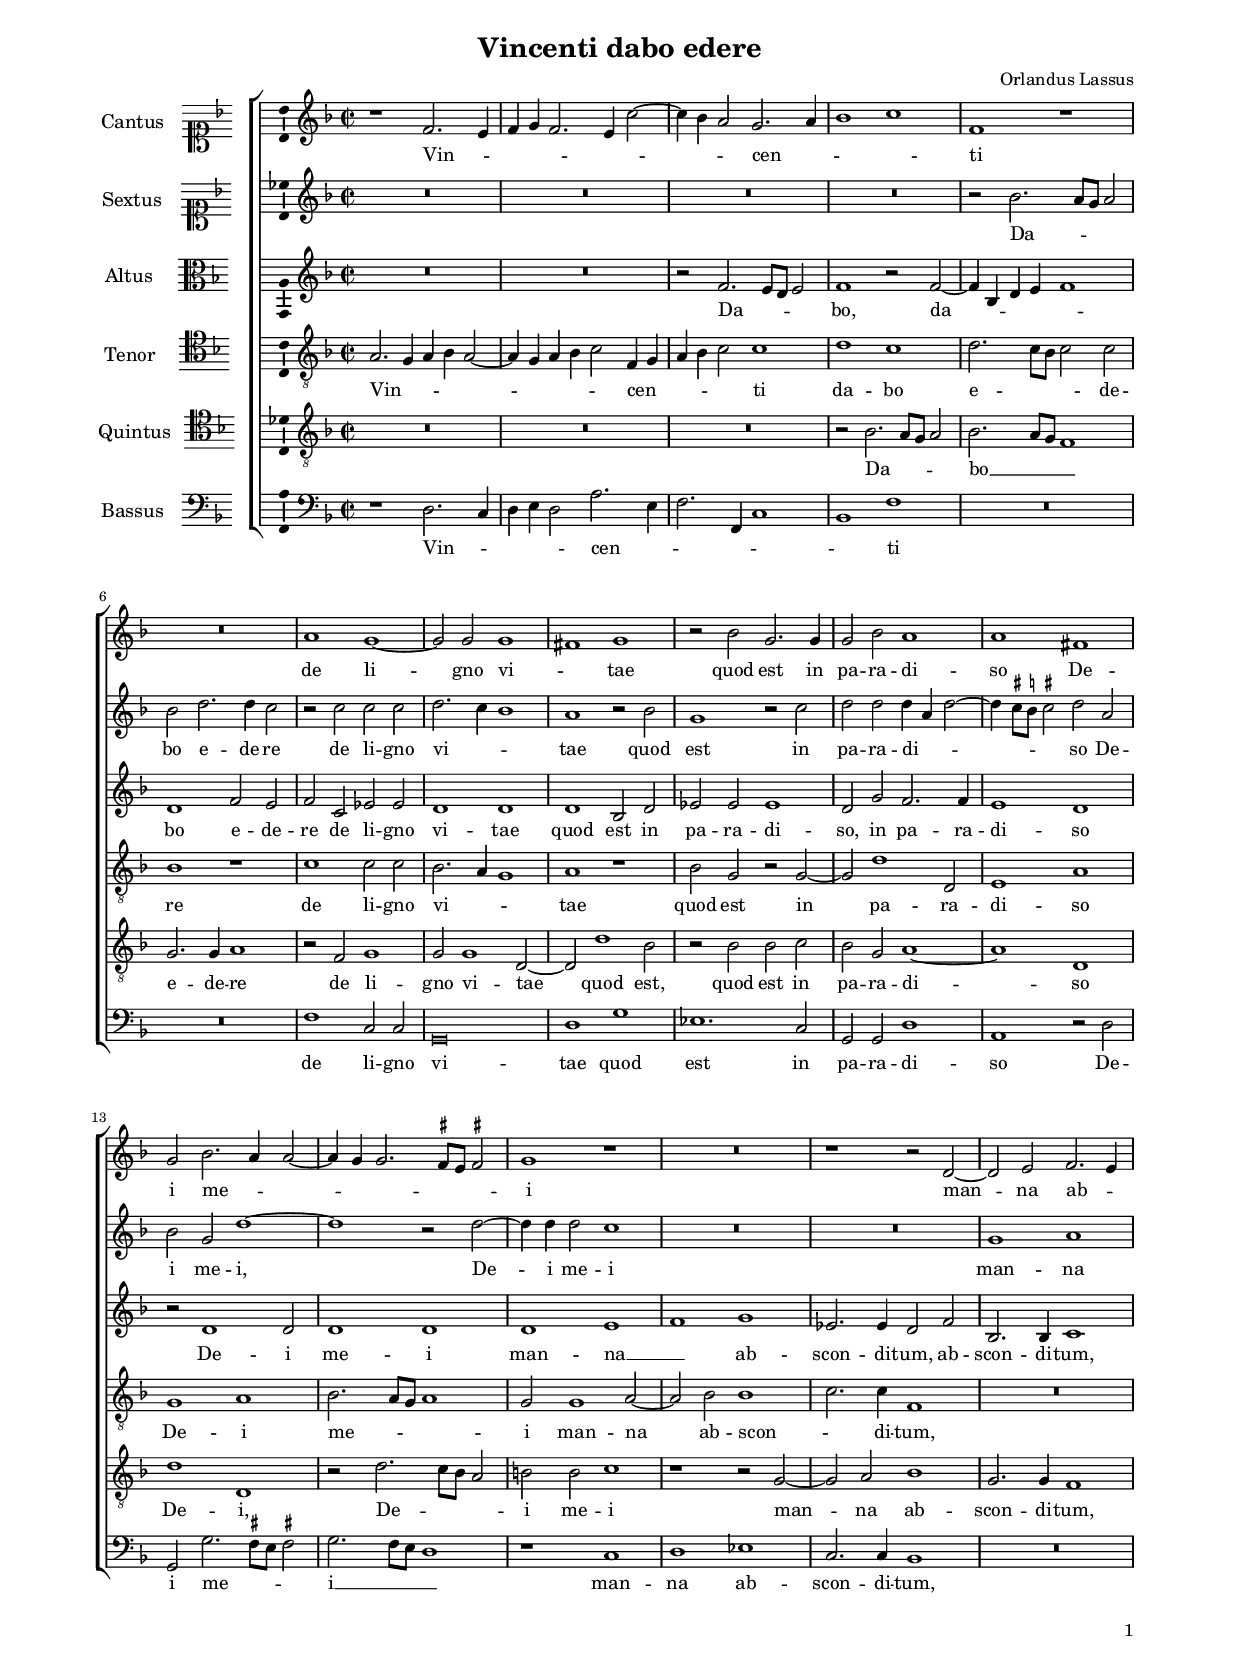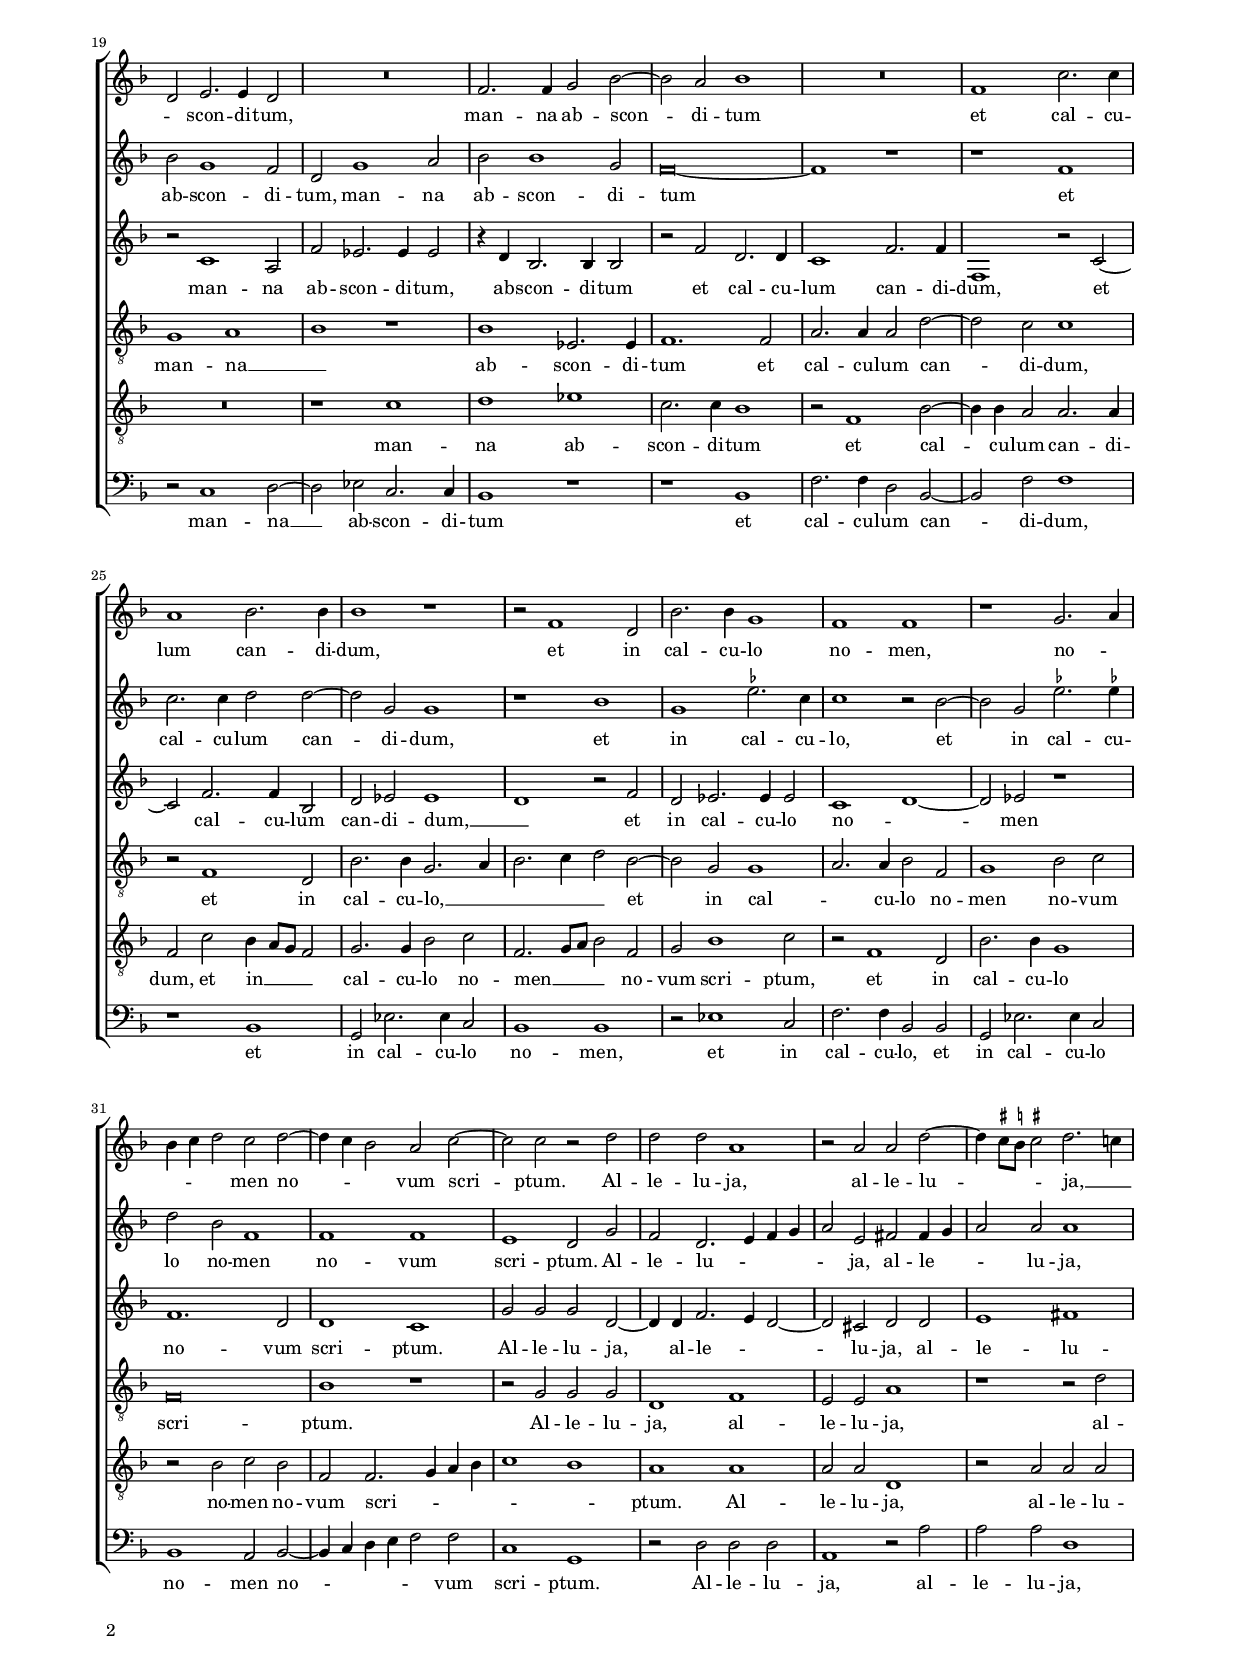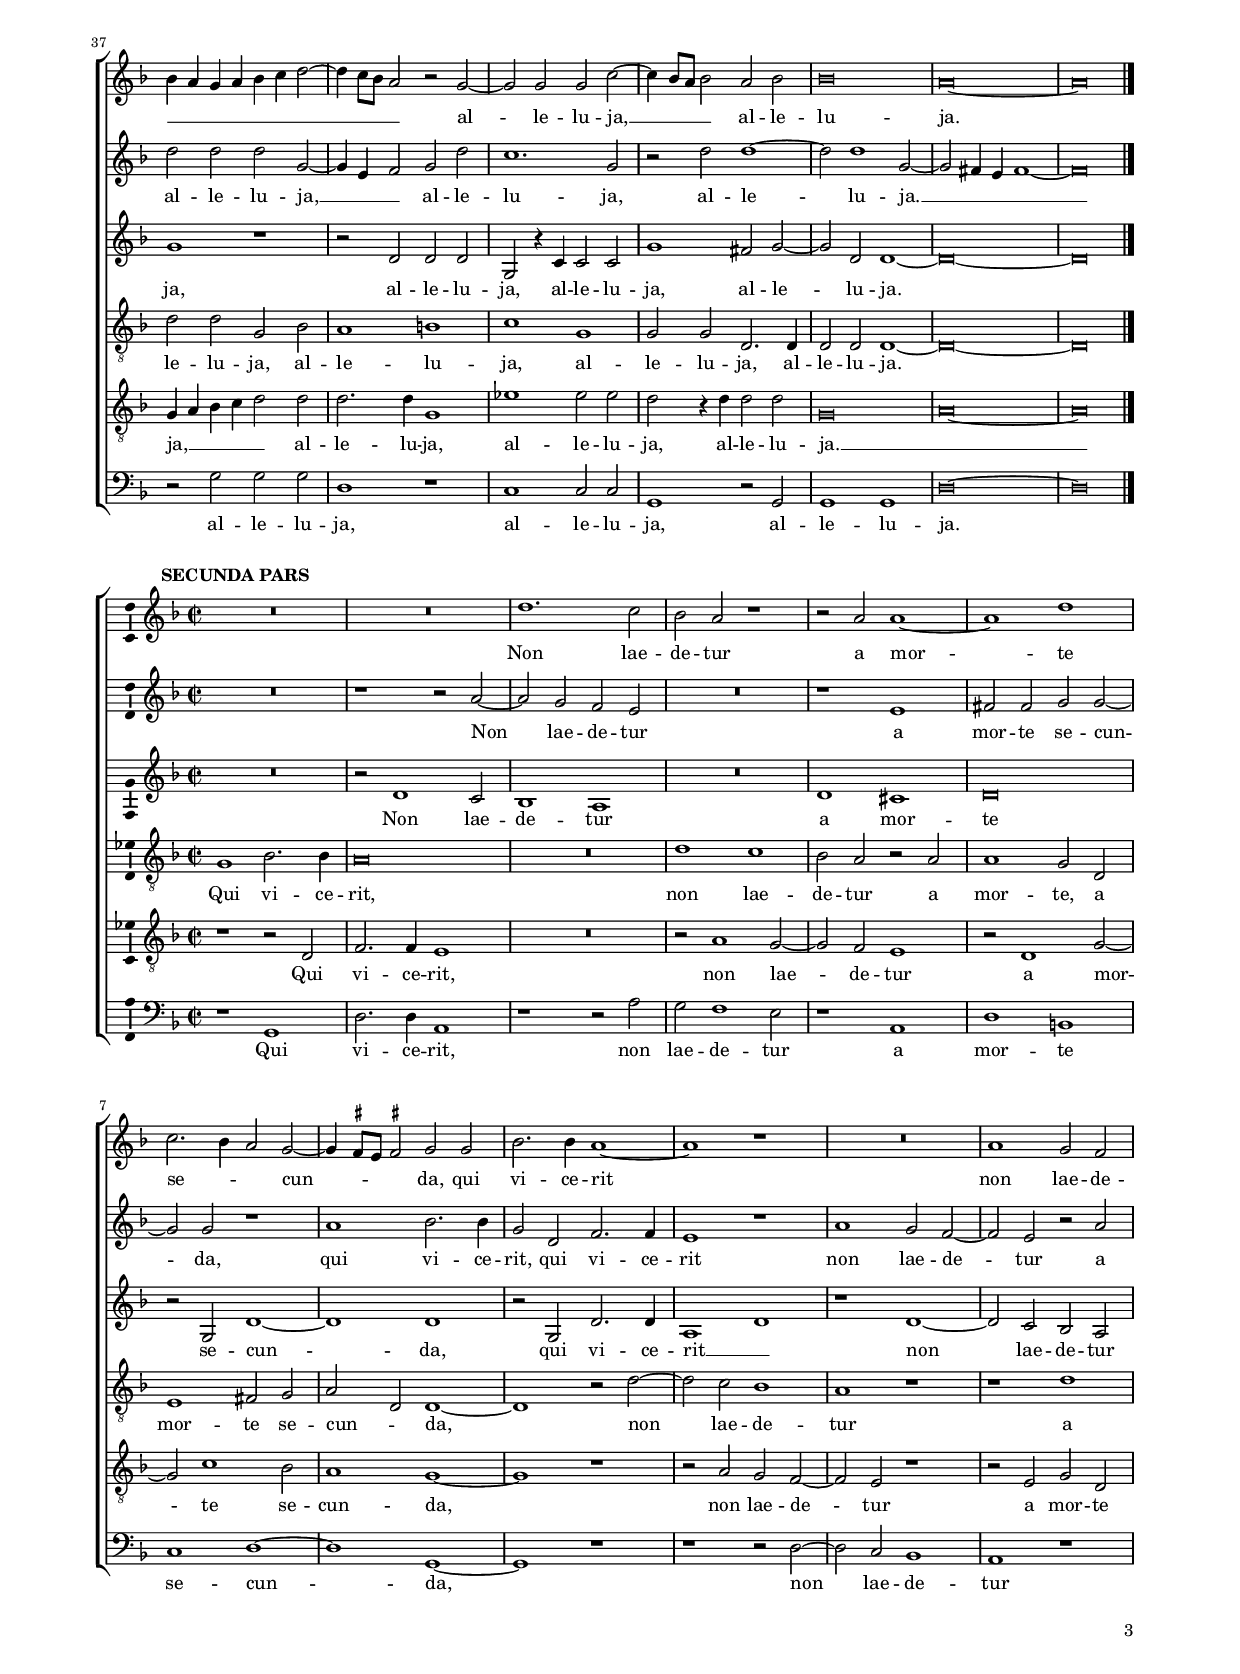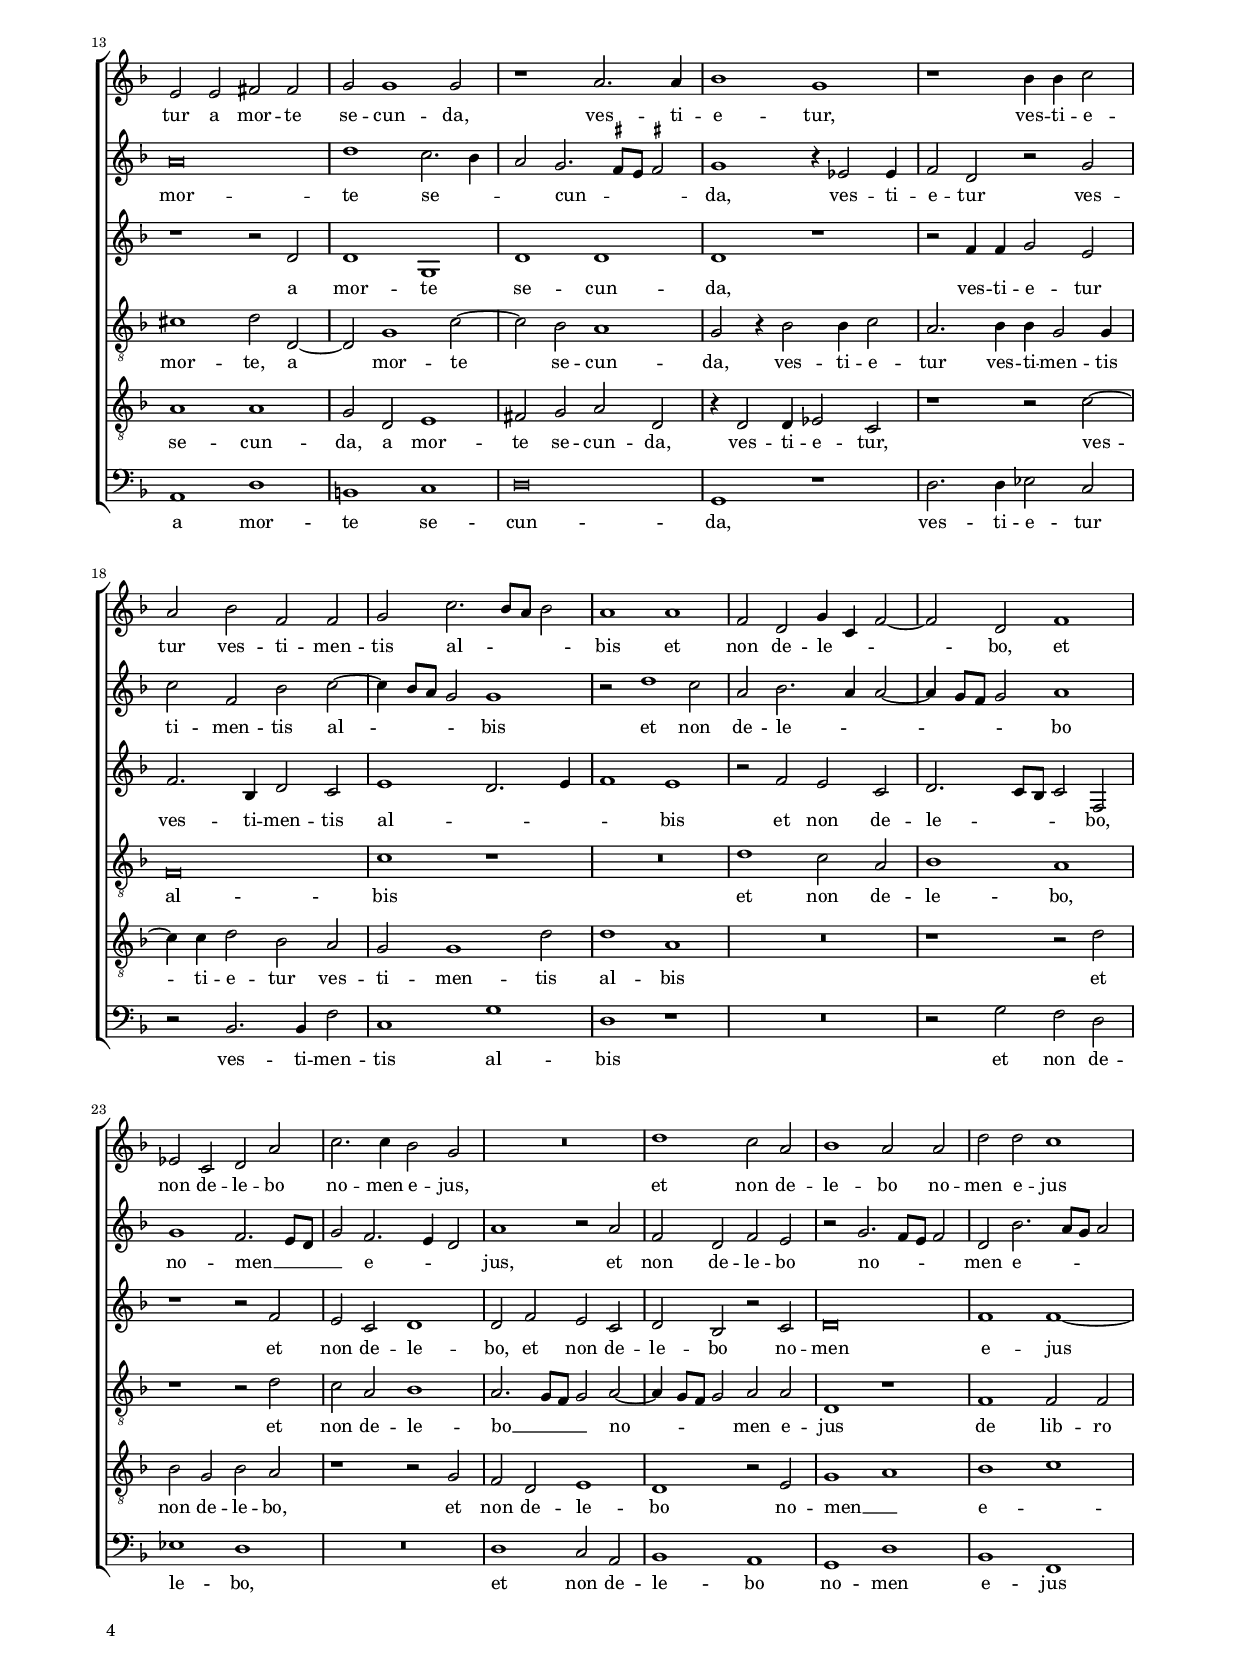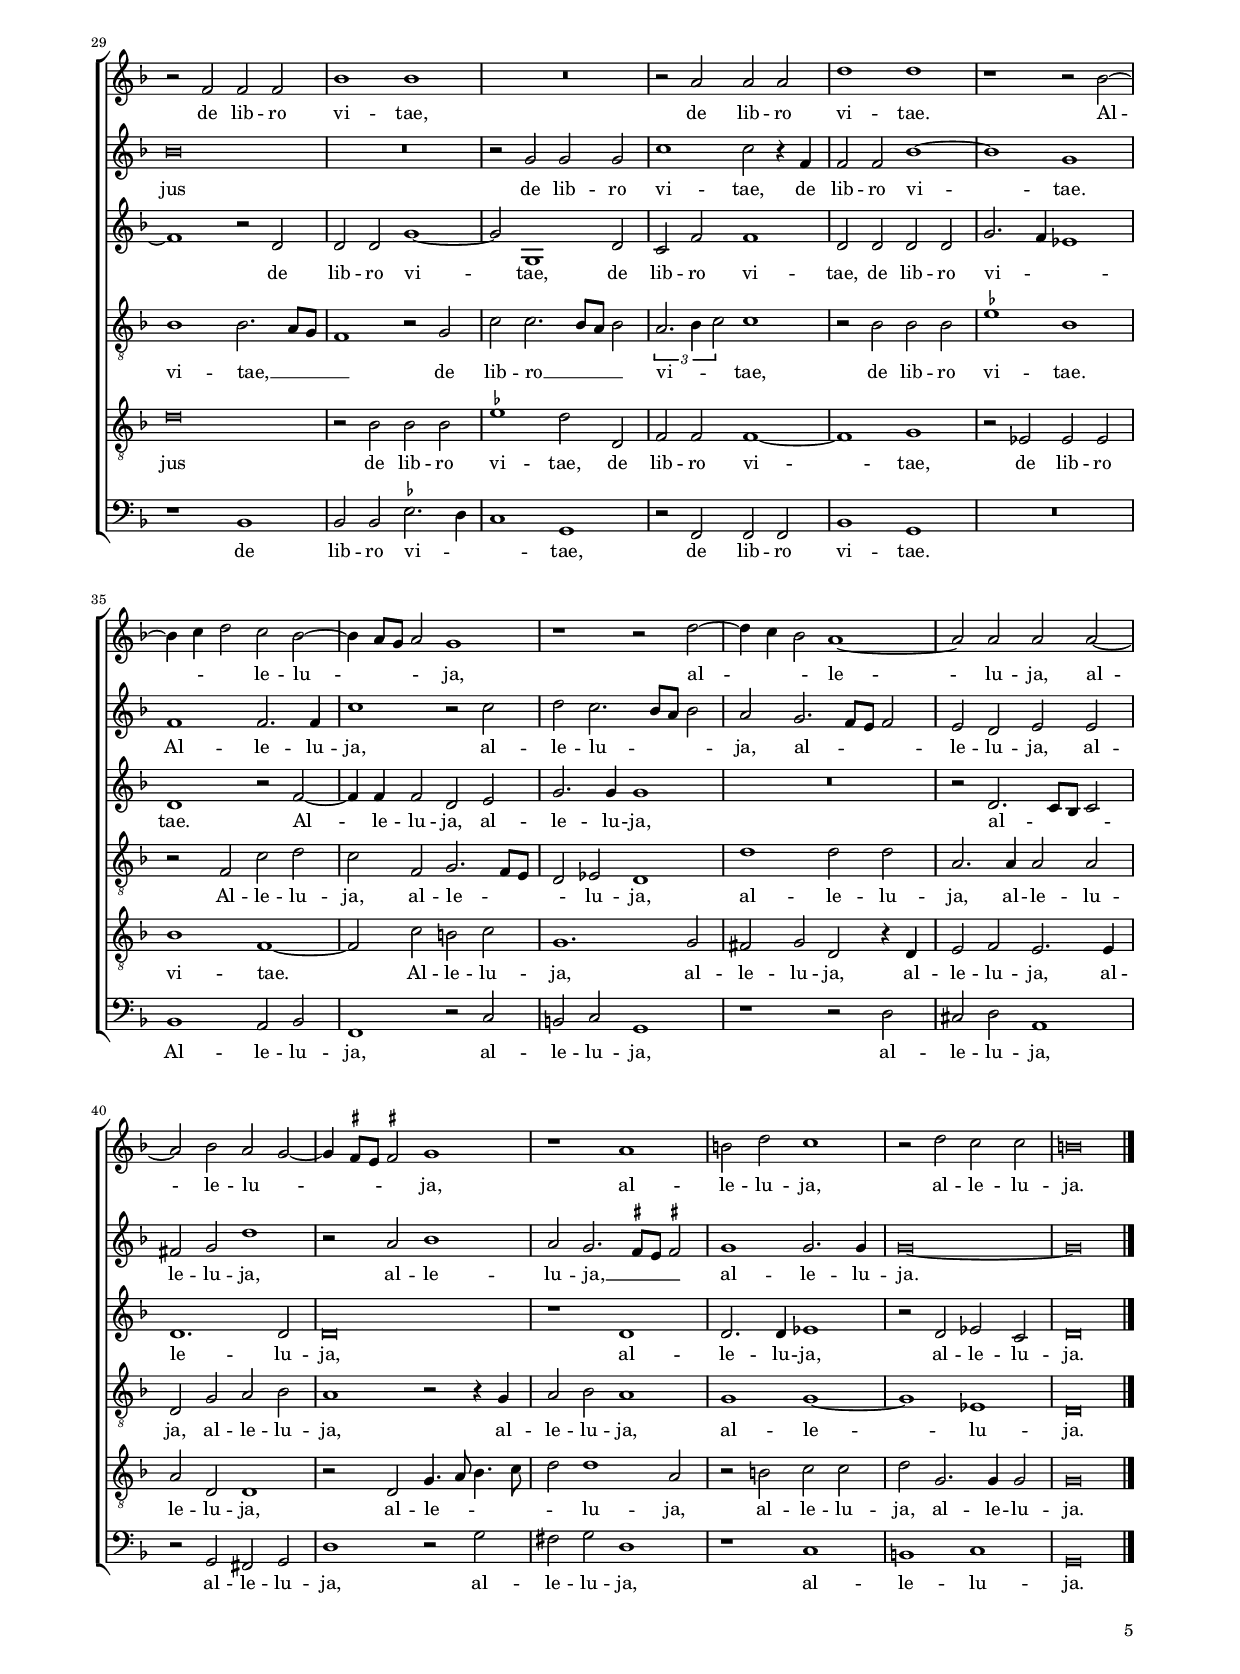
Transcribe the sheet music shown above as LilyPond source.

\header
{
  title="Vincenti dabo edere"
  composer="Orlandus Lassus"
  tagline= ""
}

\version "2.22.0"
\include "deutsch.ly"
#(set-global-staff-size 15)
#(ly:set-option 'point-and-click #f)

	
	ficta = { \once \set suggestAccidentals = ##t }
	
	forget = #(define-music-function (music) (ly:music?) #{
		\accidentalStyle forget
		$music
		\accidentalStyle default
		#})
    
    m = \melisma
    me = \melismaEnd


\paper
	{
	top-margin = 1.5 \cm
	bottom-margin = 1 \cm
	left-margin = 1.8 \cm
	right-margin = 1.8 \cm
	ragged-bottom = ##f
	ragged-last-bottom = ##t
	print-page-number = ##f
	system-system-spacing = #'((basic-distance . 17) (minimum-distance . 14) (padding . 6) (strechability . 250))
    oddFooterMarkup=\markup   \fill-line { "" \fromproperty #'page:page-number-string }
    evenFooterMarkup=\markup  \fill-line { \fromproperty #'page:page-number-string "" }
    last-bottom-spacing = #'((basic-distance . 12) (minimum-distance . 7) (padding . 4))
	systems-per-page = 3
%	min-systems-per-page = 3
	}

global = {
	\key f \major
	\time 2/2 \set Score.measureLength = #(ly:make-moment 2/1)
	\skip 1*2*43 \bar "|."
	}
	

incipitcantus = \markup { \score {
	{
	\set Staff.instrumentName = \markup { \fontsize #1 "Cantus" }
	\key f \major
	\clef soprano
	s4 \bar ""
	}
	\layout  {
	raggedright = ##t
	indent = 1.6 \cm
	line-width = 2.4 \cm
	\context { \Staff \remove Time_signature_engraver }
	\override Staff.Clef.Y-extent = #'(0 . 0)
	}} \hspace #1 }


incipitsextus = \markup { \score {
	{
	\set Staff.instrumentName = \markup { \fontsize #1 "Sextus" }
	\key f \major
	\clef soprano
	s4 \bar ""
	}
	\layout  {
	raggedright = ##t
	indent = 1.6 \cm
	line-width = 2.4 \cm
	\context { \Staff \remove Time_signature_engraver }
	\override Staff.Clef.Y-extent = #'(0 . 0)
	}} \hspace #1 }
      
      
incipitaltus = \markup { \score {
	{
	\set Staff.instrumentName = \markup { \fontsize #1 "Altus" }
	\key f \major
	\clef alto
	s4 \bar ""
	}
	\layout  {
	raggedright = ##t
	indent = 1.6 \cm
	line-width = 2.4 \cm
	\context { \Staff \remove Time_signature_engraver }
	\override Staff.Clef.Y-extent = #'(0 . 0)
	}} \hspace #1 }


incipittenor = \markup { \score {
	{
	\set Staff.instrumentName = \markup { \fontsize #1 "Tenor" }
	\key f \major
	\clef tenor
	s4 \bar ""
	}
	\layout  {
	raggedright = ##t
	indent = 1.6 \cm
	line-width = 2.4 \cm
	\context { \Staff \remove Time_signature_engraver }
	\override Staff.Clef.Y-extent = #'(0 . 0)
	}} \hspace #1 }
      
      
incipitquintus = \markup { \score {
	{
	\set Staff.instrumentName = \markup { \fontsize #1 "Quintus" }
	\key f \major
	\clef tenor
	s4 \bar ""
	}
	\layout  {
	raggedright = ##t
	indent = 1.6 \cm
	line-width = 2.4 \cm
	\context { \Staff \remove Time_signature_engraver }
	\override Staff.Clef.Y-extent = #'(0 . 0)
	}} \hspace #1 }
      
      
incipitbassus = \markup { \score {
	{
	\set Staff.instrumentName = \markup { \fontsize #1 "Bassus" }
	\key f \major
	\clef bass
	s4 \bar ""
	}
	\layout  {
	raggedright = ##t
	indent = 1.6 \cm
	line-width = 2.4 \cm
	\context { \Staff \remove Time_signature_engraver }
	\override Staff.Clef.Y-extent = #'(0 . 0)
	}} \hspace #1 }


cantus =  \relative c''
	{
	r1 f,2. \m e4
	f4 g f2. e4 c'2~
	c4 b a2 \me g2. \m a4
	b1 c \me
%5
	f,1 r |
	R\breve
	a1 g~
	g2 g g1 \m
	fis1 \me g
%10
	r2 b g2. g4 |
	g2 b a1
	a1 fis
	g2 b2. \m a4 a2~
	a4 g g2. \ficta fis8 e \ficta fis!2 \me
%15
	g1 r |
	R\breve
	r1 r2 d~
	d2 e f2. \m e4
	d2 \me e2. e4 d2
%20
	R\breve |
	f2. f4 g2 b~
	b2 a b1
	R\breve
	f1 c'2. c4
%25
	a1 b2. b4 |
	b1 r
	r2 f1 d2
	b'2. b4 g1
	f1 f
%30
	r1 g2. \m a4 |
	b4 c d2 \me c d2~
	d4 \m c b2 \me a c2~
	c2 c r d
	d2 d a1
%35
	r2 a a d~ |
	d4 \m \ficta cis8 \ficta h \ficta cis!2 \me d2. \m c4
	b4 a g a b c d2~
	d4 c8 b a2 \me r g2~
	g2 g g c~
%40
	c4 \m b8 a b2 \me a b |
	b\breve
	a\breve~
	a\breve |
	}
	

sextus = \relative c''
	{
	R\breve
	R\breve
	R\breve
	R\breve
%5
	r2 b2. \m a8 g a2 \me |
	b2 d2. d4 c2
	r2 c c c
	d2. \m c4 b1 \me
	a1 r2 b
%10
	g1 r2 c |
	d2 d d4 \m a d2~
	d4 \ficta cis8 \ficta h \ficta cis!2 \me d a
	b2 g d'1~
	d1 r2 d~
%15
	d4 d d2 c1 |
	R\breve
	R\breve
	g1 a
	b2 g1 f2
%20
	d2 g1 a2 |
	b2 b1 g2
	f\breve~
	f1 r
	r1 f
%25
	c'2. c4 d2 d~ |
	d2 g, g1
	r1 b
	g1 \ficta es'2. c4
	c1 r2 b~
%30
	b2 g \ficta es'2. \ficta es!4 |
	d2 b f1
	f1 f
	e1 d2 g
	f2 d2. \m e4 f g
%35
	a2 \me e fis fis4 \m g |
	a2 \me a a1
	d2 d d g,~
	g4 \m e f2 \me g d'
	c1. g2
%40
	r2 d' d1~ |
	d2 d1 g,2~
	g2 \m fis4 e fis1~
	fis\breve \me |
	}

altus =  \relative c'
        {
	R\breve
	R\breve
	r2 f2. \m e8 d e2 \me
	f1 r2 f~
%5
	f4 \m b, d e f1 \me |
	d1 f2 e
	f2 c es es
	d1 d
	d1 b2 d
%10
	es2 es es1 |
	d2 g f2. f4
	e1 d
	r2 d1 d2
	d1 d
%15
	d1 e \m |
	f1 \me g
	es2. es4 d2 f
	b,2. b4 c1
	r2 c1 a2
%20
	f'2 es2. es4 es2 |
	r4 d b2. b4 b2
	r2 f' d2. d4
	c1 f2. f4
	f,1 r2 c'~
%25
	c2 f2. f4 b,2 |
	d2 es es1 \m
	d1 \me r2 f
	d2 es2. es4 es2
	c1 \m d~
%30
	d2 \me es r1 |
	f1. d2
	d1 c
	g'2 g g d~
	d4 d f2. \m e4 d2~
%35
	d2 \me cis d d |
	e1 fis
	g1 r
	r2 d d d
	g,2 r4 c c2 c
%40
	g'1 fis2 g~ |
	g2 d d1~
	d\breve~
	d\breve |
	}


tenor =  \relative c'
	{
	a2. \m g4 a b a2~
	a4 g a b c2 \me f,4 \m g
	a4 b c2 \me c1
	d1 c
%5
	d2. \m c8 b c2 \me c |
	b1 r
	c1 c2 c
	b2. \m a4 g1 \me
	a1 r
%10
	b2 g r g~ |
	g2 d'1 d,2
	e1 a
	g1 a
	b2. \m a8 g a1 \me
%15
	g2 g1 a2~ |
	a2 b b1 \m
	c2. \me c4 f,1
	R\breve
	g1 a \m
%20
	b1 \me r |
	b1 es,2. es4
	f1. f2
	a2. a4 a2 d~
	d2 c c1
%25
	r2 f,1 d2 |
	b'2. b4 g2. \m a4
	b2. c4 d2 \me b~
	b2 g g1 \m
	a2. \me a4 b2 f
%30
	g1 b2 c |
	f,\breve
	b1 r
	r2 g g g
	d1 f
%35
	e2 e a1 |
	r1 r2 d
	d2 d g, b
	a1 h
	c1 g
%40
	g2 g d2. d4 |
	d2 d d1~
	d\breve~
	d\breve |
	}

	
quintus  =  \relative c'
	{
	R\breve
	R\breve
	R\breve
	r2 b2. \m a8 g a2 \me
%5
	b2. \m a8 g f1 \me |
	g2. g4 a1
	r2 f g1
	g2 g1 d2~
	d2 d'1 b2
%10
	r2 b b c |
	b2 g a1~
	a1 d,
	d'1 d,
	r2 d'2. \m c8 b a2 \me
%15
	h2 h c1 |
	r1 r2 g~
	g2 a b1
	g2. g4 f1
	R\breve
%20
	r1 c' |
	d1 es
	c2. c4 b1
	r2 f1 b2~
	b4 b a2 a2. a4
%25
	f2 c' b4 \m a8 g f2 \me |
	g2. g4 b2 c
	f,2. \m g8 a b2 \me f
	g2 b1 c2
	r2 f,1 d2
%30
	b'2. b4 g1 |
	r2 b c b
	f2 f2. \m g4 a b
	c1 b \me
	a1 a
%35
	a2 a d,1 |
	r2 a' a a
	g4 \m a b c d2 \me d
	d2. d4 g,1
	es'1 es2 es
%40
	d2 r4 d d2 d |
	g,\breve \m
	a\breve~
	a\breve \me |
	}


bassus  =  \relative c
	{
	r1 d2. \m c4
	d4 e d2 \me a'2. \m e4
	f2. f,4 c'1
	b1 \me f'
%5
	R\breve |
	R\breve
	f1 c2 c
	g\breve
	d'1 g
%10
	es1. c2 |
	g2 g d'1
	a1 r2 d
	g,2 g'2. \m \ficta fis8 e \ficta fis!2 \me
	g2. \m f8 e d1 \me
%15
	r1 c |
	d1 es
	c2. c4 b1
	R\breve
	r2 c1 d2~
%20
	d2 es c2. c4 |
	b1 r
	r1 b
	f'2. f4 d2 b~
	b2 f' f1
%25
	r1 b, |
	g2 es'2. es4 c2
	b1 b
	r2 es1 c2
	f2. f4 b,2 b
%30
	g2 es'2. es4 c2 |
	b1 a2 b~
	b4 \m c d e f2 \me f
	c1 g
	r2 d' d d
%35
	a1 r2 a' |
	a2 a d,1
	r2 g g g
	d1 r
	c1 c2 c
%40
	g1 r2 g |
	g1 g
	d'\breve~
	d\breve |
	}
	
lyricscantus = \lyricmode {
	Vin -- cen -- ti 
	de li -- gno vi -- tae
	quod est in pa -- ra -- di -- so De -- i me -- i
	man -- na ab -- scon -- di -- tum,
	man -- na ab -- scon -- di -- tum
	et cal -- cu -- lum can -- di -- dum,
	et in cal -- cu -- lo no -- men,
	no -- men no -- vum scri -- ptum.
	Al -- le -- lu -- ja,
	al -- le -- lu -- ja, __
	al -- le -- lu -- ja, __
	al -- le -- lu -- ja.
	}

	
lyricssextus = \lyricmode {
	Da -- bo e -- de -- re de li -- gno vi -- tae
	quod est in pa -- ra -- di -- so De -- i me -- i,
	De -- i me -- i
	man -- na ab -- scon -- di -- tum,
	man -- na ab -- scon -- di -- tum
	et cal -- cu -- lum can -- di -- dum,
	et in cal -- cu -- lo,
	et in cal -- cu -- lo no -- men no -- vum scri -- ptum.
	Al -- le -- lu -- ja,
	al -- le -- lu -- ja,
	al -- le -- lu -- ja, __
	al -- le -- lu -- ja,
	al -- le -- lu -- ja. __
	}
	
	
lyricsaltus = \lyricmode {
	Da -- bo,
	da -- bo e -- de -- re de li -- gno vi -- tae
	quod est in pa -- ra -- di -- so,
	in pa -- ra -- di -- so De -- i me -- i
	man -- na __ ab -- scon -- di -- tum,
	ab -- scon -- di -- tum,
	man -- na ab -- scon -- di -- tum,
	ab -- scon -- di -- tum
	et cal -- cu -- lum can -- di -- dum,
	et cal -- cu -- lum can -- di -- dum, __
	et in cal -- cu -- lo no -- men no -- vum scri -- ptum.
	Al -- le -- lu -- ja,
	al -- le -- lu -- ja,
	al -- le -- lu -- ja,
	al -- le -- lu -- ja,
	al -- le -- lu -- ja,
	al -- le -- lu -- ja.
	}
	

lyricstenor = \lyricmode {
	Vin -- cen -- ti da -- bo e -- de -- re de li -- gno vi -- tae
	quod est in pa -- ra -- di -- so De -- i me -- i
	man -- na ab -- scon -- di -- tum,
	man -- na __ ab -- scon -- di -- tum
	et cal -- cu -- lum can -- di -- dum,
	et in cal -- cu -- lo, __
	et in cal -- cu -- lo no -- men no -- vum scri -- ptum.
	Al -- le -- lu -- ja,
	al -- le -- lu -- ja,
	al -- le -- lu -- ja,
	al -- le -- lu -- ja,
	al -- le -- lu -- ja,
	al -- le -- lu -- ja.
	}

	
lyricsquintus = \lyricmode {
	Da -- bo __ e -- de -- re de li -- gno vi -- tae
	quod est,
	quod est in pa -- ra -- di -- so De -- i,
	De -- i me -- i
	man -- na ab -- scon -- di -- tum,
	man -- na ab -- scon -- di -- tum
	et cal -- cu -- lum can -- di -- dum,
	et in __ cal -- cu -- lo no -- men __ no -- vum scri -- ptum,
	et in cal -- cu -- lo no -- men no -- vum scri -- ptum.
	Al -- le -- lu -- ja,
	al -- le -- lu -- ja, __
	al -- le -- lu -- ja,
	al -- le -- lu -- ja,
	al -- le -- lu -- ja. __
	}
	
	
lyricsbassus = \lyricmode {
	Vin -- cen -- ti 
	de li -- gno vi -- tae
	quod est in pa -- ra -- di -- so De -- i me -- i __
	man -- na ab -- scon -- di -- tum,
	man -- na __ ab -- scon -- di -- tum
	et cal -- cu -- lum can -- di -- dum,
	et in cal -- cu -- lo no -- men,
	et in cal -- cu -- lo,
	et in cal -- cu -- lo no -- men no -- vum scri -- ptum.
	Al -- le -- lu -- ja,
	al -- le -- lu -- ja,
	al -- le -- lu -- ja,
	al -- le -- lu -- ja,
	al -- le -- lu -- ja.
	}
	

\score
{  
	\new ChoirStaff \with { \override StaffGrouper.staff-staff-spacing.basic-distance = #12 }
	<<
	
	\new Staff << \global
	\new Voice="v1" {
		\set Staff.instrumentName=\incipitcantus
		\set Staff.midiInstrument = "reed organ"
		\clef "treble"
		\cantus }
	\new Lyrics \lyricsto "v1" {\lyricscantus }
	>>
	
	
	\new Staff << \global
	\new Voice="v6" {
		\set Staff.instrumentName=\incipitsextus
		\set Staff.midiInstrument = "reed organ"
		\clef "treble" 
		\sextus}
	\new Lyrics \lyricsto "v6" {\lyricssextus }
	>>

	
	\new Staff << \global
	\new Voice="v2" {
		\set Staff.instrumentName=\incipitaltus
		\set Staff.midiInstrument = "reed organ"
		\clef "treble" 
		\altus}
	\new Lyrics \lyricsto "v2" {\lyricsaltus }
	>>

	
	\new Staff << \global
	\new Voice="v3" {
		\set Staff.instrumentName=\incipittenor
		\set Staff.midiInstrument = "reed organ"
		\clef "G_8"
		\tenor }
	\new Lyrics \lyricsto "v3" {\lyricstenor }
	>>
	
	
	\new Staff << \global
	\new Voice="v5" {
		\set Staff.instrumentName=\incipitquintus
		\set Staff.midiInstrument = "reed organ"
		\clef "G_8"
		\quintus}
	\new Lyrics \lyricsto "v5" {\lyricsquintus }
	>>
	
	
	\new Staff << \global
	\new Voice="v4" {
		\set Staff.instrumentName=\incipitbassus
		\set Staff.midiInstrument = "reed organ"
		\clef "bass" 
		\bassus }
	\new Lyrics \lyricsto "v4" {\lyricsbassus}
	>>
	
	>>
		
	\layout
	{
	indent = 2.6 \cm
%	\context { \Lyrics \override VerticalAxisGroup.nonstaff-relatedstaff-spacing.padding = #2 }
%	\context { \Lyrics \override LyricText.font-size = #1 }
  	\context { \Staff \consists "Ambitus_engraver" }
	\context { \Staff \override TimeSignature.break-visibility = #end-of-line-invisible }
%	\context { \Staff \override InstrumentName.X-offset = #'-25 }
%	\context { \Voice \override Slur.transparent = ##t }
	\context { \Score \override BarNumber.padding = #2 }
	\context { \Voice \override NoteHead.style = #'baroque }
	}
	

\midi
	{
    	\tempo 2 = 90
	}
	
}

%%%%%%%%%%%%%%%%%%%%  PARS SECUNDA


global = {
	\key f \major
	\time 2/2 \set Score.measureLength = #(ly:make-moment 2/1)
	\skip 1*2*45 \bar "|."
	}

	
cantus =  \relative c''
	{
	R\breve
	R\breve
	d1. c2
	b2 a r1
%5
	r2 a a1~ |
	a1 d
	c2. \m b4 a2 \me g2~
	g4 \m \ficta fis8 e \ficta fis!2 \me g g
	b2. b4 a1~
%10
	a1 r |
	R\breve
	a1 g2 f
	e2 e fis fis
	g2 g1 g2
%15
	r1 a2. a4 |
	b1 g
	r1 b4 b c2
	a2 b f f
	g2 c2. \m b8 a b2 \me
%20
	a1 a |
	f2 d g4 \m c, f2~
	f2 \me d f1
	es2 c d a'
	c2. c4 b2 g
%25
	R\breve |
	d'1 c2 a
	b1 a2 a
	d2 d c1
	r2 f, f f
%30
	b1 b |
	R\breve
	r2 a a a
	d1 d
	r1 r2 b~
%35
	b4 \m c d2 \me c b~ |
	b4 \m a8 g a2 \me g1
	r1 r2 d'~
	d4 \m c b2 \me a1~
	a2 a a a~
%40
	a2 b a \m g~ |
	g4 \ficta fis8 e \ficta fis!2 \me g1
	r1 a
	h2 d c1
	r2 d c c
%45
	h\breve |
	}
	

sextus = \relative c''
	{
	R\breve
	r1 r2 a~
	a2 g f e
	R\breve
%5
	r1 e |
	fis2 fis g g~
	g2 g r1
	a1 b2. b4
	g2 d f2. f4
%10
	e1 r |
	a1 g2 f~
	f2 e r a
	a\breve
	d1 c2. \m b4
%15
	a2 \me g2. \m \ficta fis8 e \ficta fis!2 \me |
	g1 r4 es2 es4
	f2 d r2 g
	c2 f, b c~
	c4  \m b8 a g2 \me g1
%20
	r2 d'1 c2 |
	a2 b2. \m a4 a2~
	a4 g8 f g2 \me a1
	g1 f2. \m e8 d
	g2 \me f2. \m e4 d2 \me
%25
	a'1 r2 a |
	f2 d f e
	r2 g2. \m f8 e f2 \me
	d2 b'2. \m a8 g a2 \me
	b\breve
%30
	R\breve |
	r2 g g g
	c1 c2 r4 f,
	f2 f b1~
	b1 g
%35
	f1 f2. f4 |
	c'1 r2 c
	d2 c2. \m b8 a b2 \me
	a2 g2. \m f8 e f2 \me
	e2 d e e
%40
	fis2 g d'1 |
	r2 a b1
	a2 g2. \m \ficta fis8 e \ficta fis!2 \me
	g1 g2. g4
	g\breve~
%45
	g\breve |
	}

altus =  \relative c'
        {
	R\breve
	r2 d1 c2
	b1 a
	R\breve
%5
	d1 cis |
	d\breve
	r2 g, d'1~
	d1 d
	r2 g, d'2. d4 |
%10
	a1 \m d \me
	r1 d~
	d2 c b a
	r1 r2 d
	d1 g, |
%15
	d'1 d
	d1 r
	r2 f4 f g2 e
	f2. b,4 d2 c
	e1 \m d2. e4 |
%20
	f1 \me e
	r2 f e c
	d2. \m c8 b c2 \me f,
	r1 r2 f'
	e2 c d1 |
%25
	d2 f e c
	d2 b r c
	d\breve
	f1 f~
	f1 r2 d |
%30
	d2 d g1~
	g2 g,1 d'2
	c2 f f1
	d2 d d d
	g2. \m f4 es1 \me |
%35
	d1 r2 f~
	f4 f f2 d e
	g2. g4 g1
	R\breve
	r2 d2. \m c8 b c2 \me |
%40
	d1. d2
	d\breve
	r1 d
	d2. d4 es1
	r2 d es c |
%45
	d\breve |
	}


tenor =  \relative c'
	{
	g1 b2. b4
	a\breve
	R\breve
	d1 c
%5
	b2 a r a |
	a1 g2 d
	e1 fis2 g
	a2 \m d, \me d1~
	d1 r2 d'~
%10
	d2 c b1 |
	a1 r
	r1 d
	cis1 d2 d,~
	d2 g1 c2~
%15
	c2 b a1 |
	g2 r4 b2 b4 c2
	a2. b4 b g2 g4
	f\breve
	c'1 r
%20
	R\breve |
	d1 c2 a
	b1 a
	r1 r2 d
	c2 a b1
%25
	a2. \m g8 f g2 \me a~ |
	a4 \m g8 f g2 \me a a
	d,1 r
	f1 f2 f
	b1 b2. \m a8 g
%30
	f1 \me r2 g |
	c2 c2. \m b8 a b2 \me
	\tuplet 3/2 { a2. \m b4 c2 \me } c1
	r2 b b b
	\ficta es1 b
%35
	r2 f c' d |
	c2 f, g2. \m f8 e
	d2 \me es d1
	d'1 d2 d
	a2. a4 a2 a
%40
	d,2 g a b |
	a1 r2 r4 g
	a2 b a1
	g1 g~
	g1 es
%45
	d\breve |
	}

	
quintus  =  \relative c'
	{
	r1 r2 d,
	f2. f4 e1
	R\breve
	r2 a1 g2~
%5
	g2 f e1 |
	r2 d1 g2~
	g2 c1 b2
	a1 g~
	g1 r
%10
	r2 a g f~ |
	f2 e r1
	r2 e g d
	a'1 a
	g2 d e1
%15
	fis2 g a d, |
	r4 d2 d4 es2 c
	r1 r2 c'~
	c4 c d2 b a
	g2 g1 d'2
%20
	d1 a |
	R\breve
	r1 r2 d
	b2 g b a
	r1 r2 g
%25
	f2 d e1 |
	d1 r2 e
	g1 \m a \me
	b1 \m c \me
	d\breve
%30
	r2 b b b |
	\ficta es1 d2 d,
	f2 f f1~
	f1 g
	r2 es es es
%35
	b'1  f~ |
	f2 c' h c
	g1. g2
	fis2 g d r4 d
	e2 f e2. e4
%40
	a2 d, d1 |
	r2 d g4. \m a8 b4. c8
	d2 \me d1 a2
	r2 h c c
	d2 g,2. g4 g2
%45
	g\breve |
	}


bassus  =  \relative c
	{
	r1 g
	d'2. d4 a1
	r1 r2 a'
	g2 f1 e2
%5
	r1 a, |
	d1 h
	c1 d~
	d1 g,~
	g1 r
%10
	r1 r2 d'~ |
	d2 c b1
	a1 r
	a1 d
	h1 c
%15
	d\breve |
	g,1 r
	d'2. d4 es2 c
	r2 b2. b4 f'2
	c1 g'
%20
	d1 r |
	R\breve
	r2 g f d
	es1 d
	R\breve
%25
	d1 c2 a |
	b1 a
	g1 d'
	b1 f
	r1 b
%30
	b2 b \ficta es2. \m d4 |
	c1 \me g
	r2 f f f
	b1 g
	R\breve
%35
	b1 a2 b |
	f1 r2 c'
	h2 c g1
	r1 r2 d'
	cis2 d a1
%40
	r2 g fis g |
	d'1 r2 g
	fis2 g d1
	r1 c
	h1 c
%45
	g\breve |
	}
	
lyricscantus = \lyricmode {
	Non lae -- de -- tur a mor -- te se -- cun -- da,
	qui vi -- ce -- rit non lae -- de -- tur a mor -- te se -- cun -- da,
	ves -- ti -- e -- tur,
	ves -- ti -- e -- tur ves -- ti -- men -- tis al -- bis
	et non de -- le -- bo,
	et non de -- le -- bo no -- men e -- jus,
	et non de -- le -- bo no -- men e -- jus de lib -- ro vi -- tae,
	de lib -- ro vi -- tae.
	Al -- le -- lu -- ja,
	al -- le -- lu -- ja,
	al -- le -- lu -- ja,
	al -- le -- lu -- ja,
	al -- le -- lu -- ja.
	}

	
lyricssextus = \lyricmode {
	Non lae -- de -- tur a mor -- te se -- cun -- da,
	qui vi -- ce -- rit,
	qui vi -- ce -- rit non lae -- de -- tur a mor -- te se -- cun -- da,
	ves -- ti -- e -- tur ves -- ti -- men -- tis al -- bis
	et non de -- le -- bo no -- men __ e -- jus,
	et non de -- le -- bo no -- men e -- jus de lib -- ro vi -- tae,
	de lib -- ro vi -- tae.
	Al -- le -- lu -- ja,
	al -- le -- lu -- ja,
	al -- le -- lu -- ja,
	al -- le -- lu -- ja,
	al -- le -- lu -- ja, __
	al -- le -- lu -- ja.
	}
	
	
lyricsaltus = \lyricmode {
	Non lae -- de -- tur a mor -- te se -- cun -- da,
	qui vi -- ce -- rit __ non lae -- de -- tur a mor -- te se -- cun -- da,
	ves -- ti -- e -- tur ves -- ti -- men -- tis al -- bis
	et non de -- le -- bo,
	et non de -- le -- bo,
	et non de -- le -- bo no -- men e -- jus de lib -- ro vi -- tae,
	de lib -- ro vi -- tae,
	de lib -- ro vi -- tae.
	Al -- le -- lu -- ja,
	al -- le -- lu -- ja,
	al -- le -- lu -- ja,
	al -- le -- lu -- ja,
	al -- le -- lu -- ja.
	}
	

lyricstenor = \lyricmode {
	Qui vi -- ce -- rit, non lae -- de -- tur a mor -- te,
	a mor -- te se -- cun -- da,
	non lae -- de -- tur a mor -- te,
	a mor -- te se -- cun -- da,
	ves -- ti -- e -- tur ves -- ti -- men -- tis al -- bis
	et non de -- le -- bo,
	et non de -- le -- bo __ no -- men e -- jus de lib -- ro vi -- tae, __
	de lib -- ro __ vi -- tae,
	de lib -- ro vi -- tae.
	Al -- le -- lu -- ja,
	al -- le -- lu -- ja,
	al -- le -- lu -- ja,
	al -- le -- lu -- ja,
	al -- le -- lu -- ja,
	al -- le -- lu -- ja,
	al -- le -- lu -- ja.
	}

	
lyricsquintus = \lyricmode {
	Qui vi -- ce -- rit, non lae -- de -- tur a mor -- te se -- cun -- da,
	non lae -- de -- tur a mor -- te se -- cun -- da,
	a mor -- te se -- cun -- da,
	ves -- ti -- e -- tur,
	ves -- ti -- e -- tur ves -- ti -- men -- tis al -- bis
	et non de -- le -- bo,
	et non de -- le -- bo no -- men __ e -- jus de lib -- ro vi -- tae,
	de lib -- ro vi -- tae,
	de lib -- ro vi -- tae.
	Al -- le -- lu -- ja,
	al -- le -- lu -- ja,
	al -- le -- lu -- ja,
	al -- le -- lu -- ja,
	al -- le -- lu -- ja,
	al -- le -- lu -- ja,
	al -- le -- lu -- ja.
	}
	
	
lyricsbassus = \lyricmode {
	Qui vi -- ce -- rit, non lae -- de -- tur a mor -- te se -- cun -- da,
	non lae -- de -- tur a mor -- te se -- cun -- da,
	ves -- ti -- e -- tur ves -- ti -- men -- tis al -- bis
	et non de -- le -- bo,
	et non de -- le -- bo no -- men e -- jus de lib -- ro vi -- tae,
	de lib -- ro vi -- tae.
	Al -- le -- lu -- ja,
	al -- le -- lu -- ja,
	al -- le -- lu -- ja,
	al -- le -- lu -- ja,
	al -- le -- lu -- ja,
	al -- le -- lu -- ja.
	}
	

\score
{  
	\new ChoirStaff \with { \override StaffGrouper.staff-staff-spacing.basic-distance = #12 }
	<<
	
	\new Staff <<\global
	\new Voice="v1" {
	  %\set Staff.instrumentName=\incipitcantus
		\set Staff.midiInstrument = "reed organ"
		\clef "treble"
		\cantus }
	\new Lyrics \lyricsto "v1" {\lyricscantus }
	>>
	
	
	\new Staff << \global
	\new Voice="v6" {
	  %\set Staff.instrumentName=\incipitsextus
		\set Staff.midiInstrument = "reed organ"
		\clef "treble" 
		\sextus}
	\new Lyrics \lyricsto "v6" {\lyricssextus }
	>>

	
	\new Staff << \global
	\new Voice="v2" {
	  %\set Staff.instrumentName=\incipitaltus
		\set Staff.midiInstrument = "reed organ"
		\clef "treble" 
		\altus}
	\new Lyrics \lyricsto "v2" {\lyricsaltus }
	>>

	
	\new Staff <<\global
	\new Voice="v3" {
	  %\set Staff.instrumentName=\incipittenor
		\set Staff.midiInstrument = "reed organ"
		\clef "G_8"
		\tenor }
	\new Lyrics \lyricsto "v3" {\lyricstenor }
	>>
	
	
	\new Staff << \global
	\new Voice="v5" {
	  %\set Staff.instrumentName=\incipitquintus
		\set Staff.midiInstrument = "reed organ"
		\clef "G_8"
		\quintus}
	\new Lyrics \lyricsto "v5" {\lyricsquintus }
	>>
	
	
	\new Staff <<\global
	\new Voice="v4" {
	  %\set Staff.instrumentName=\incipitbassus
		\set Staff.midiInstrument = "reed organ"
		\clef "bass" 
		\bassus }
	\new Lyrics \lyricsto "v4" {\lyricsbassus}
	>>
	
	>>
		
	\layout
	{
	indent = 0 \cm
%	\context { \Lyrics \override VerticalAxisGroup.nonstaff-relatedstaff-spacing.padding = #2 }
%	\context { \Lyrics \override LyricText.font-size = #1 }
   	\context { \Staff \consists "Ambitus_engraver" }
	\context { \Staff \override TimeSignature.break-visibility = #end-of-line-invisible }
%	\context { \Staff \override InstrumentName.X-offset = #'-25 }
%	\context { \Voice \override Slur.transparent = ##t }
	\context { \Score \override BarNumber.padding = #2 }
	\context { \Voice \override NoteHead.style = #'baroque }
	}

    \header { piece = \markup { \raise #2 \hspace # 7 \column { \transparent "x" \bold "SECUNDA PARS"} } }
	
\midi
	{
    	\tempo 2 = 90
	}
	
}

% EOF
